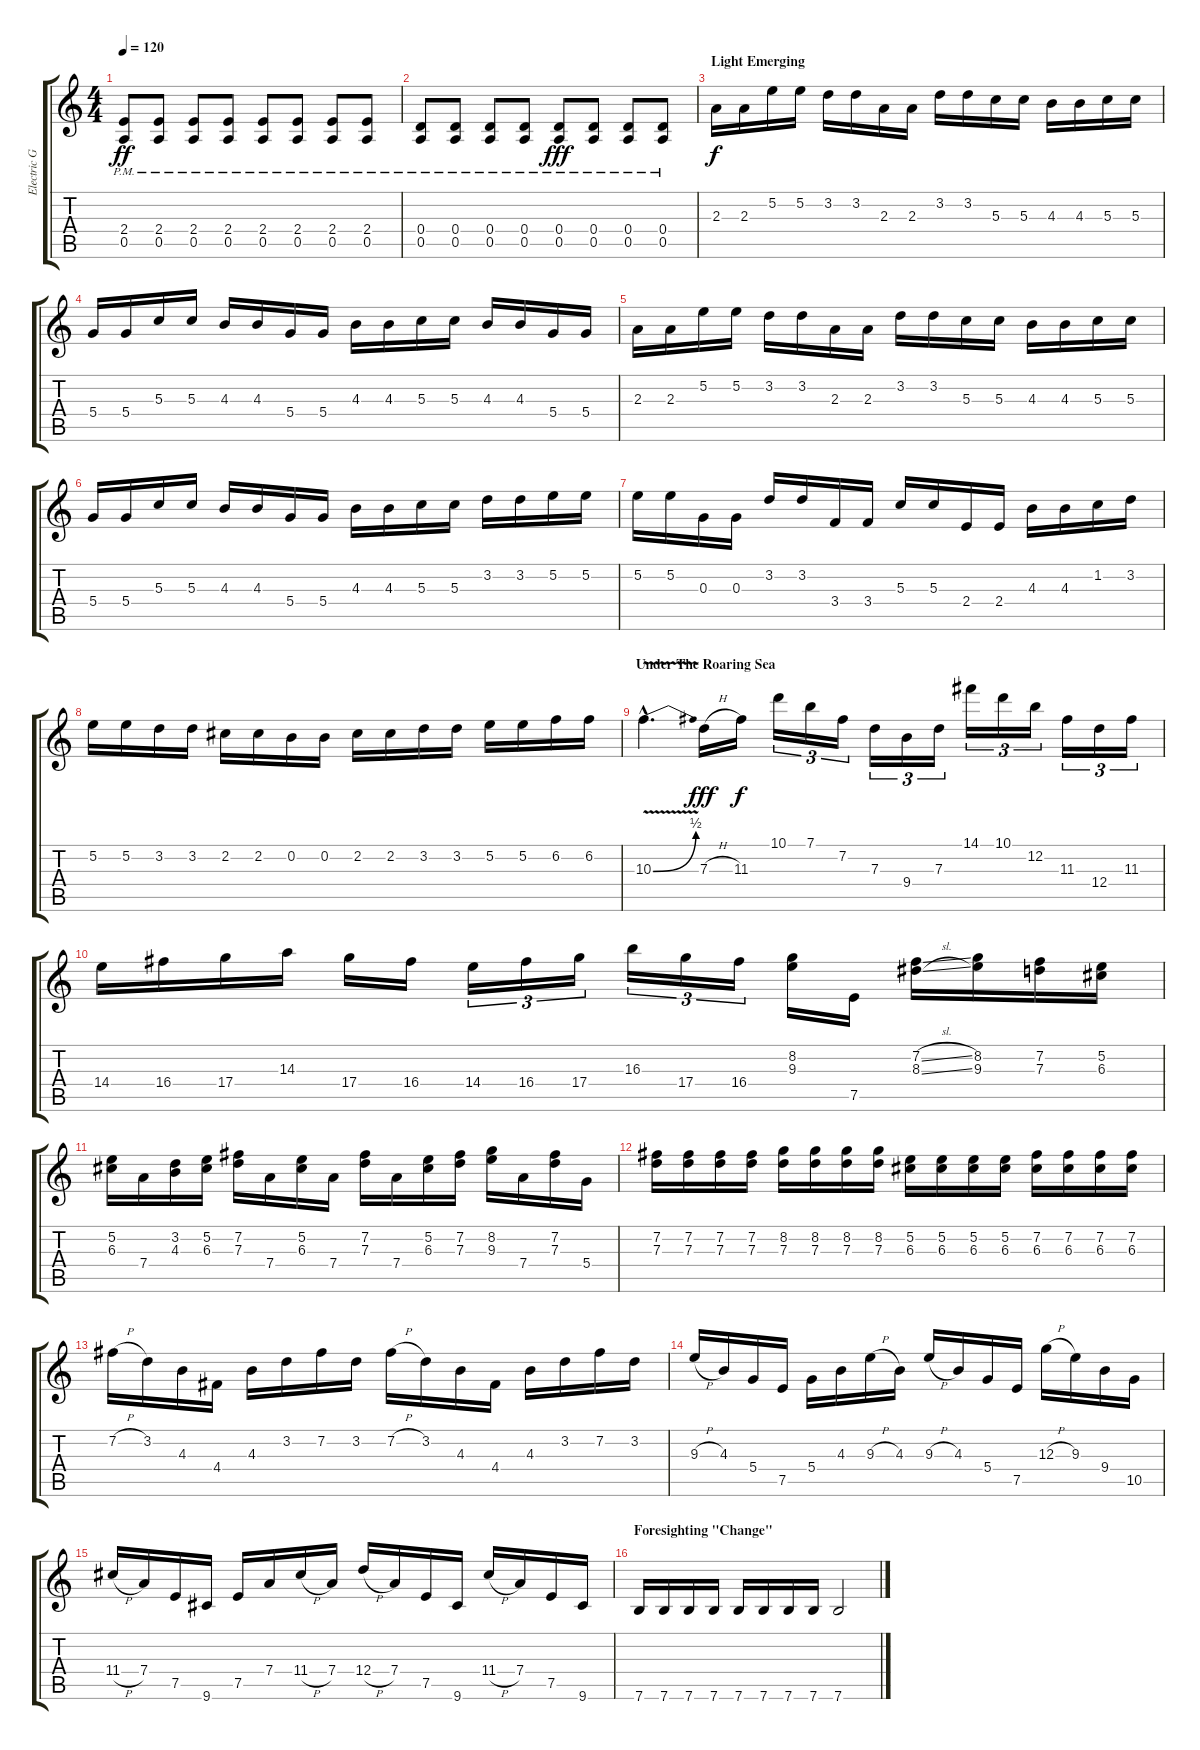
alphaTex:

\track ("Electric Guitar" "Electric G") {instrument overdrivenguitar}
\staff {score tabs}
\tuning (E4 B3 G3 D3 A2 E2) {hide}
\ts (4 4)
\tempo 120
\clef g2
\ks c
(2.4{pm} 0.5{pm}).8{dy ff} (2.4{pm} 0.5{pm}).8 (2.4{pm} 0.5{pm}).8 (2.4{pm} 0.5{pm}).8 (2.4{pm} 0.5{pm}).8 (2.4{pm} 0.5{pm}).8 (2.4{pm} 0.5{pm}).8 (2.4{pm} 0.5{pm}).8 |
(0.4{pm} 0.5{pm}).8 (0.4{pm} 0.5{pm}).8 (0.4{pm} 0.5{pm}).8 (0.4{pm} 0.5{pm}).8 (0.4{pm} 0.5{pm}).8{dy fff} (0.4{pm} 0.5{pm}).8 (0.4{pm} 0.5{pm}).8 (0.4{pm} 0.5{pm}).8 |
\section ("" "Light Emerging")
2.3.16{dy f volume 15} 2.3.16 5.2.16 5.2.16 3.2.16 3.2.16 2.3.16 2.3.16 3.2.16 3.2.16 5.3.16 5.3.16 4.3.16 4.3.16 5.3.16 5.3.16 |
5.4.16 5.4.16 5.3.16 5.3.16 4.3.16 4.3.16 5.4.16 5.4.16 4.3.16 4.3.16 5.3.16 5.3.16 4.3.16 4.3.16 5.4.16 5.4.16 |
2.3.16{volume 15} 2.3.16 5.2.16 5.2.16 3.2.16 3.2.16 2.3.16 2.3.16 3.2.16 3.2.16 5.3.16 5.3.16 4.3.16 4.3.16 5.3.16 5.3.16 |
5.4.16 5.4.16 5.3.16 5.3.16 4.3.16 4.3.16 5.4.16 5.4.16 4.3.16 4.3.16 5.3.16 5.3.16 3.2.16 3.2.16 5.2.16 5.2.16 |
5.2.16 5.2.16 0.3.16 0.3.16 3.2.16 3.2.16 3.4.16 3.4.16 5.3.16 5.3.16 2.4.16 2.4.16 4.3.16 4.3.16 1.2.16 3.2.16 |
5.2.16 5.2.16 3.2.16 3.2.16 2.2.16 2.2.16 0.2.16 0.2.16 2.2.16 2.2.16 3.2.16 3.2.16 5.2.16 5.2.16 6.2.16 6.2.16 |
\section ("" "Under The Roaring Sea")
10.3{be (bend 0 0 60 2) v hac}.4{d} 7.3{h}.16{dy fff} 11.3.16{dy f} 10.1.16{tu (3 2)} 7.1.16{tu (3 2)} 7.2.16{tu (3 2)} 7.3.16{tu (3 2)} 9.4.16{tu (3 2)} 7.3.16{tu (3 2)} 14.1.16{tu (3 2)} 10.1.16{tu (3 2)} 12.2.16{tu (3 2)} 11.3.16{tu (3 2)} 12.4.16{tu (3 2)} 11.3.16{tu (3 2)} |
14.4.16 16.4.16 17.4.16 14.3.16 17.4.16 16.4.16 14.4.16{tu (3 2)} 16.4.16{tu (3 2)} 17.4.16{tu (3 2)} 16.3.16{tu (3 2)} 17.4.16{tu (3 2)} 16.4.16{tu (3 2)} (8.2 9.3).16 7.5.16 (7.2{sl} 8.3{sl}).16 (8.2 9.3).16 (7.2 7.3).16 (5.2 6.3).16 |
(5.2 6.3).16 7.4.16 (3.2 4.3).16 (5.2 6.3).16 (7.2 7.3).16 7.4.16 (5.2 6.3).16 7.4.16 (7.2 7.3).16 7.4.16 (5.2 6.3).16 (7.2 7.3).16 (8.2 9.3).16 7.4.16 (7.2 7.3).16 5.4.16 |
(7.2 7.3).16 (7.2 7.3).16 (7.2 7.3).16 (7.2 7.3).16 (8.2 7.3).16 (8.2 7.3).16 (8.2 7.3).16 (8.2 7.3).16 (5.2 6.3).16 (5.2 6.3).16 (5.2 6.3).16 (5.2 6.3).16 (7.2 6.3).16 (7.2 6.3).16 (7.2 6.3).16 (7.2 6.3).16 |
7.2{h}.16 3.2.16 4.3.16 4.4.16 4.3.16 3.2.16 7.2.16 3.2.16 7.2{h}.16 3.2.16 4.3.16 4.4.16 4.3.16 3.2.16 7.2.16 3.2.16 |
9.3{h}.16 4.3.16 5.4.16 7.5.16 5.4.16 4.3.16 9.3{h}.16 4.3.16 9.3{h}.16 4.3.16 5.4.16 7.5.16 12.3{h}.16 9.3.16 9.4.16 10.5.16 |
11.4{h}.16 7.4.16 7.5.16 9.6.16 7.5.16 7.4.16 11.4{h}.16 7.4.16 12.4{h}.16 7.4.16 7.5.16 9.6.16 11.4{h}.16 7.4.16 7.5.16 9.6.16 |
\section ("" "Foresighting \"Change\"")
7.6.16 7.6.16 7.6.16 7.6.16 7.6.16 7.6.16 7.6.16 7.6.16 7.6.2
